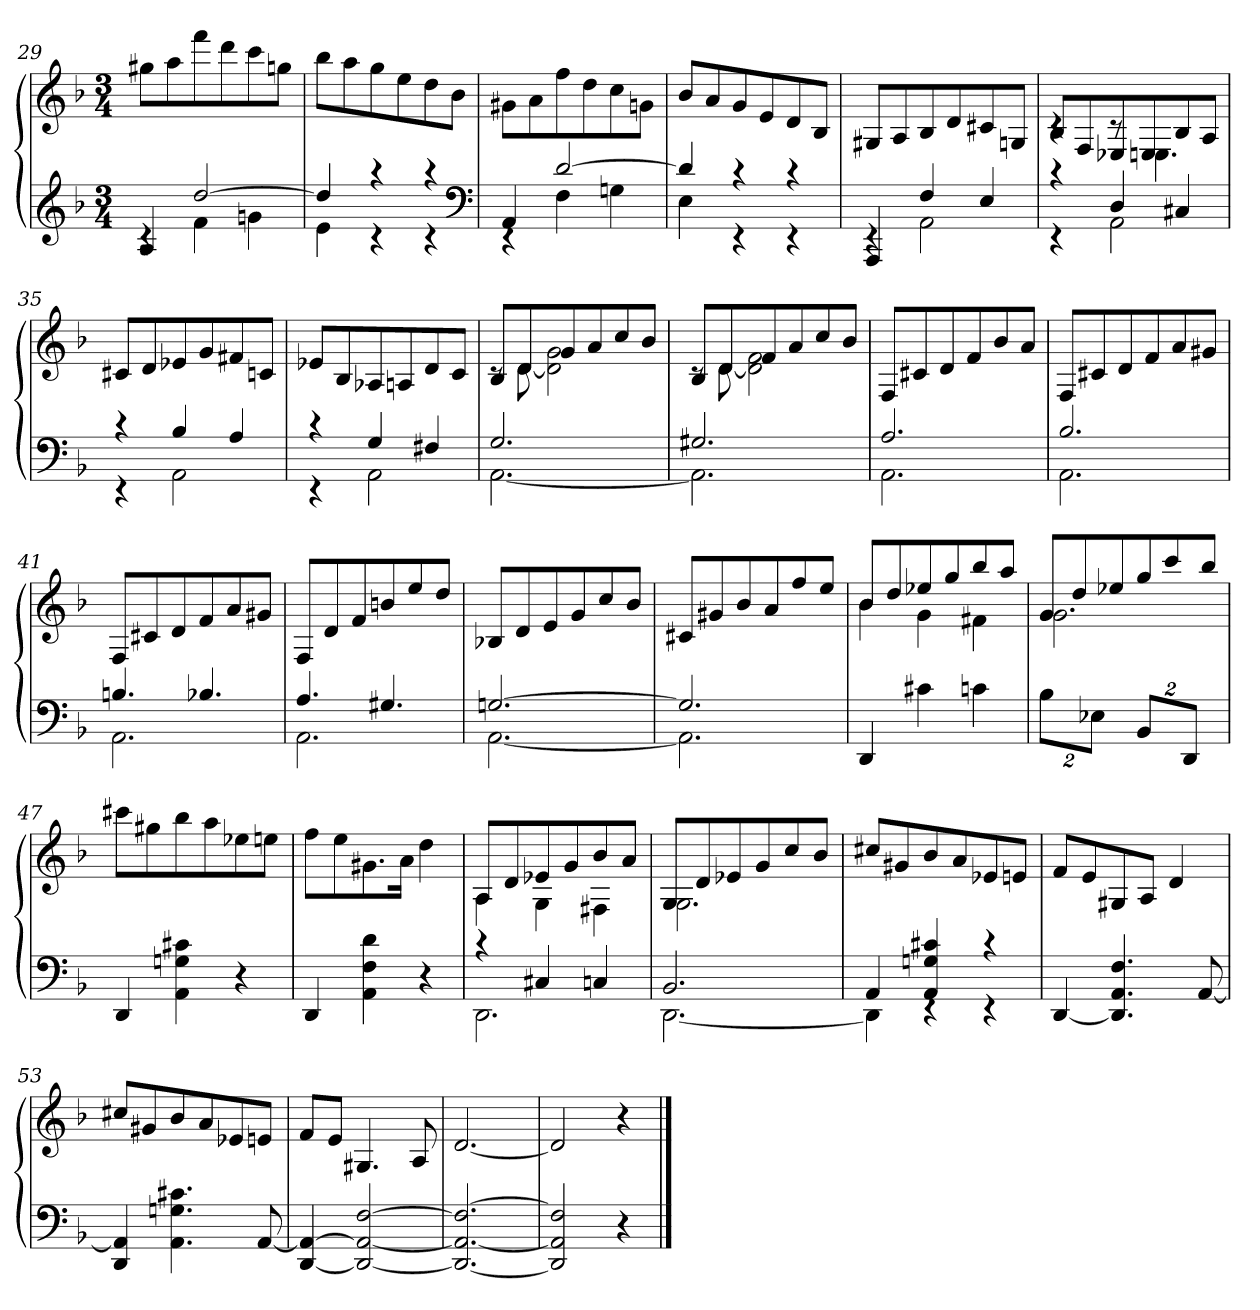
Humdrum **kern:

**kern	**kern
*part1	*part1
*staff2	*staff1
*clefG2	*clefG2
*k[b-]	*k[b-]
*d:	*d:
*M3/4	*M3/4
=29	=29
*^	*
4A	4rc	8gg#XL
.	.	8aa
[2dd	4f	8fff
.	.	8ddd
.	4gn	8ccc
.	.	8ggnJ
=30	=30	=30
4dd]	4e	8bb-L
.	.	8aa
4raa	4rc	8gg
.	.	8ee
4raa	4rc	8dd
.	.	8b-J
*clefF4	*	*
=31	=31	=31
4AA	4rEE	8g#XL
.	.	8a
[2d	4F	8ff
.	.	8dd
.	4Gn	8cc
.	.	8gnJ
=32	=32	=32
4d]	4E	8b-L
.	.	8a
4rc	4rEE	8g
.	.	8e
4rc	4rEE	8d
.	.	8B-J
=33	=33	=33
4AAA	4rEE	8G#XL
.	.	8A
4F	2AA	8B-
.	.	8d
4E	.	8c#X
.	.	8GnJ
=34	=34	=34
*	*	*^
4rc	4rEE	8B-L	4rc
.	.	8F	.
4D	2AA	8E-X	8rc
.	.	8En	4.E
4C#X	.	8B-	.
.	.	8AJ	.
*	*	*v	*v
=35	=35	=35
4rc	4rEE	8c#XL
.	.	8d
4B-	2AA	8e-X
.	.	8g
4A	.	8f#X
.	.	8cnJ
=36	=36	=36
4rc	4rEE	8e-XL
.	.	8B-
4G	2AA	8A-X
.	.	8An
4F#X	.	8d
.	.	8cJ
=37	=37	=37
*	*	*^
2.G	[2.AA	8B-L	8rc
.	.	8d	[8d
.	.	8g	2d] 2g
.	.	8a	.
.	.	8cc	.
.	.	8b-J	.
=38	=38	=38	=38
2.G#X	2.AA]	8B-L	8rc
.	.	8d	[8d
.	.	8f	2d] 2f
.	.	8a	.
.	.	8cc	.
.	.	8b-J	.
*	*	*v	*v
=39	=39	=39
2.A	2.AA	8FL
.	.	8c#X
.	.	8d
.	.	8f
.	.	8b-
.	.	8aJ
=40	=40	=40
2.B-	2.AA	8FL
.	.	8c#X
.	.	8d
.	.	8f
.	.	8a
.	.	8g#XJ
=41	=41	=41
4.Bn	2.AA	8FL
.	.	8c#X
.	.	8d
4.B-X	.	8f
.	.	8a
.	.	8g#XJ
=42	=42	=42
4.A	2.AA	8FL
.	.	8d
.	.	8f
4.G#X	.	8bn
.	.	8ee
.	.	8ddJ
=43	=43	=43
[2.Gn	[2.AA	8B-XL
.	.	8d
.	.	8e
.	.	8g
.	.	8cc
.	.	8b-J
=44	=44	=44
2.G]	2.AA]	8c#XL
.	.	8g#X
.	.	8b-
.	.	8a
.	.	8ff
.	.	8eeJ
*v	*v	*
=45	=45
*	*^
4DD	8b-L	4b-
.	8dd	.
4c#X	8ee-X	4g
.	8gg	.
4cn	8bb-	4f#X
.	8aaJ	.
=46	=46	=46
16%3B-\L	8gL	2.g
.	8dd	.
16%3E-X\J	.	.
.	8ee-X	.
16%3BB-/L	8gg	.
.	8ccc	.
16%3DD/J	.	.
.	8bb-J	.
*	*v	*v
=47	=47
4DD	8ccc#XL
.	8gg#X
4AA 4Gn 4c#X	8bb-
.	8aa
4r	8ee-X
.	8eenJ
=48	=48
4DD	8ffL
.	8ee
4AA 4F 4d	8.g#X
.	16aJk
4r	4dd
=49	=49
*^	*^
4rc	2.DD	8AL	4A
.	.	8d	.
4C#X	.	8e-X	4G
.	.	8g	.
4Cn	.	8b-	4F#X
.	.	8aJ	.
=50	=50	=50	=50
2.BB-	[2.DD	8GL	2.G
.	.	8d	.
.	.	8e-X	.
.	.	8g	.
.	.	8cc	.
.	.	8b-J	.
*	*	*v	*v
=51	=51	=51
4AA	4DD]	8cc#XL
.	.	8g#X
4AA 4Gn 4c#X	4rEE	8b-
.	.	8a
4rc	4rEE	8e-X
.	.	8enJ
*v	*v	*
=52	=52
[4DD	8fL
.	8e
4.DD] 4.AA 4.F	8G#X
.	8AJ
.	4d
[8AA	.
=53	=53
4DD 4AA]	8cc#XL
.	8g#X
4.AA 4.Gn 4.c#X	8b-
.	8a
.	8e-X
[8AA	8enJ
=54	=54
[4DD 4AA_	8fL
.	8eJ
2DD_ 2AA_ [2F	4.G#X
.	8A
=55	=55
2.DD_ 2.AA_ 2.F_	[2.d
=56	=56
2DD] 2AA] 2F]	2d]
4r	4r
==	==
*-	*-
